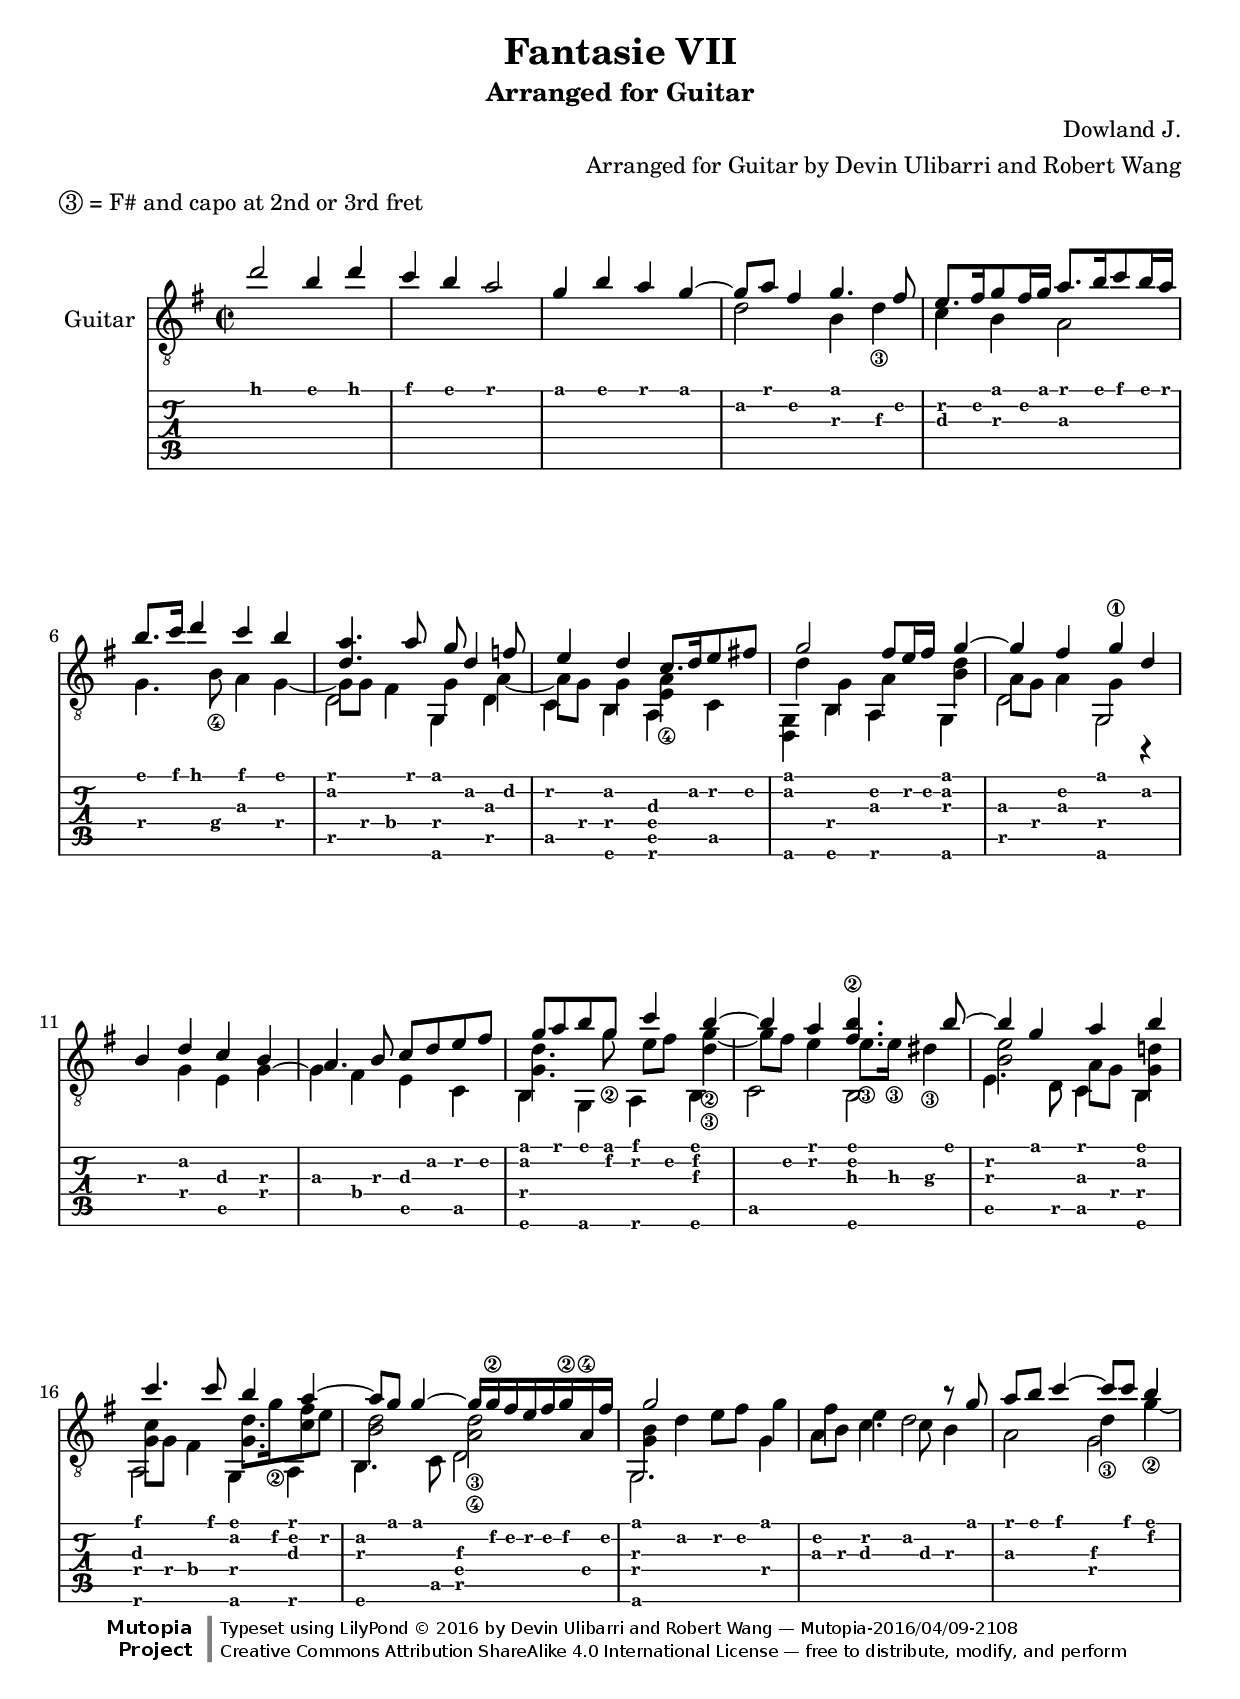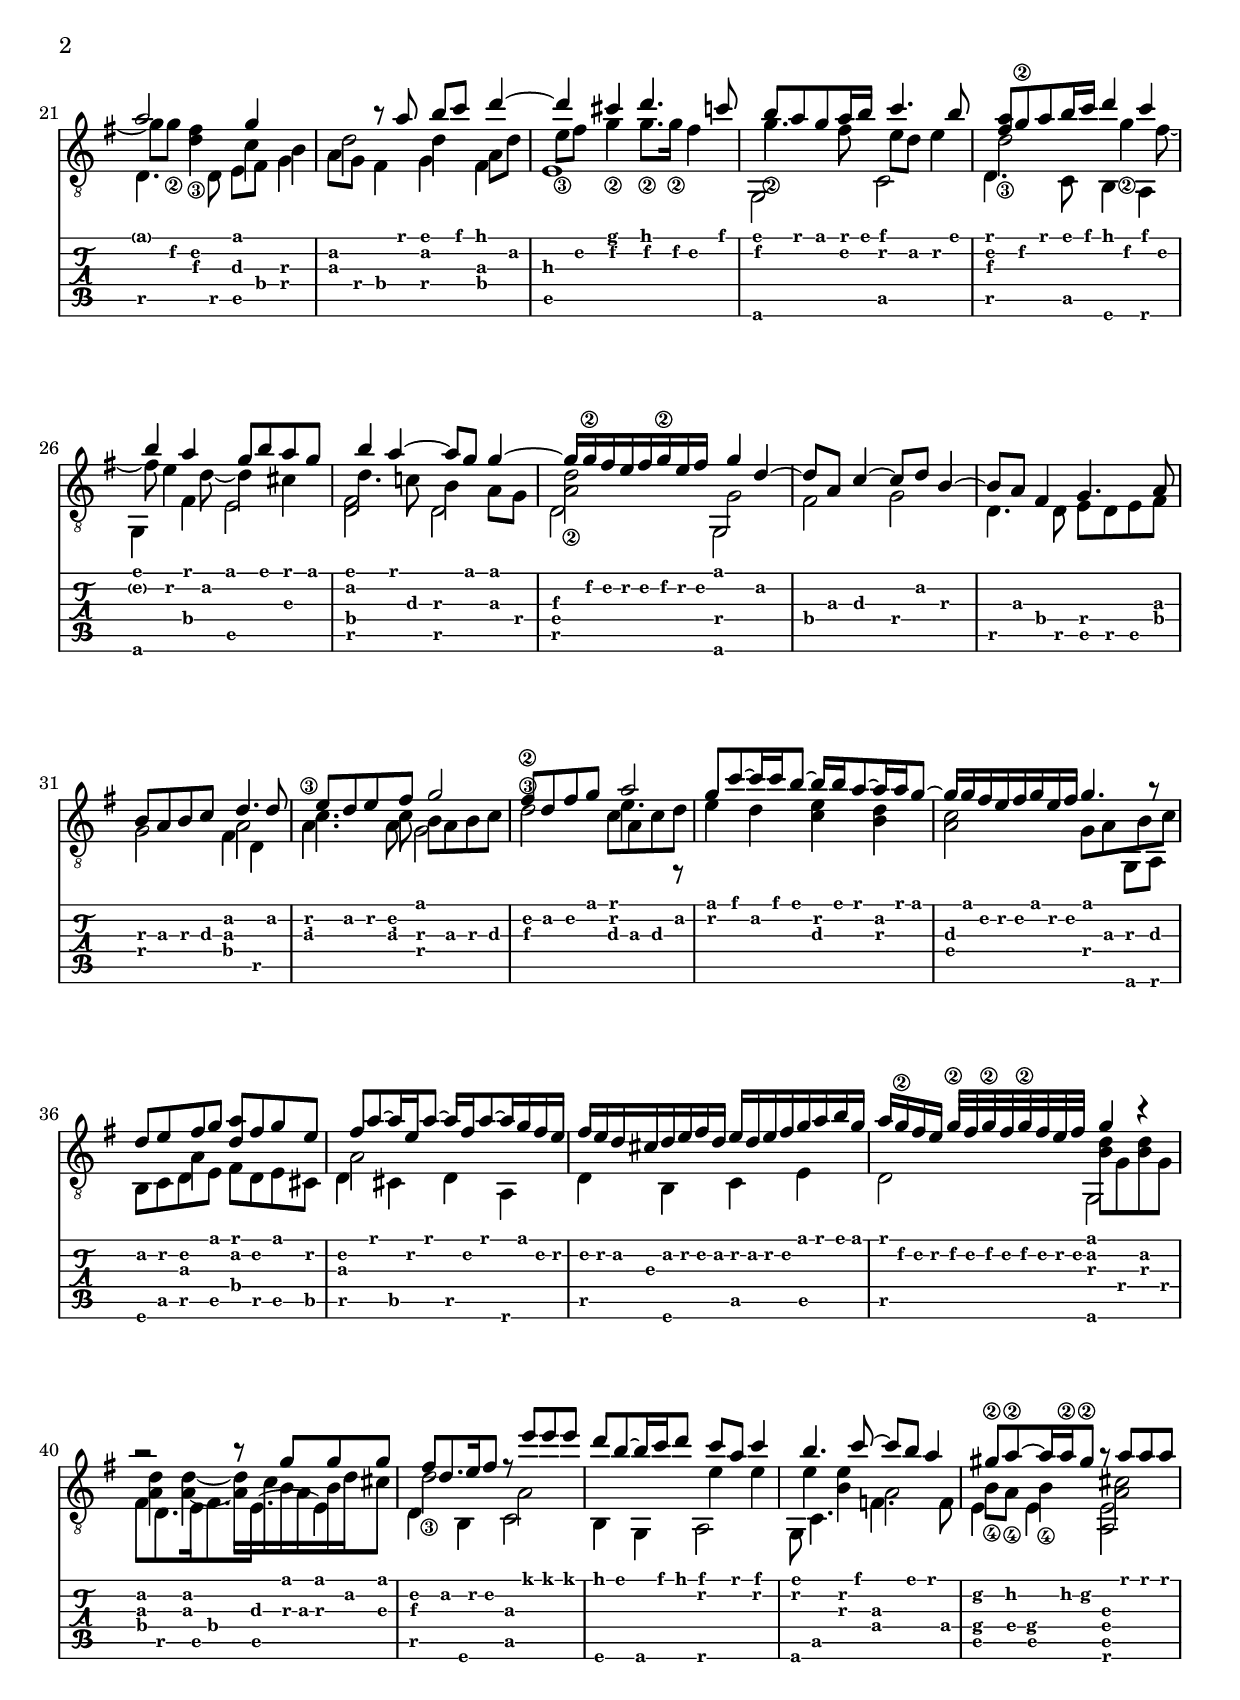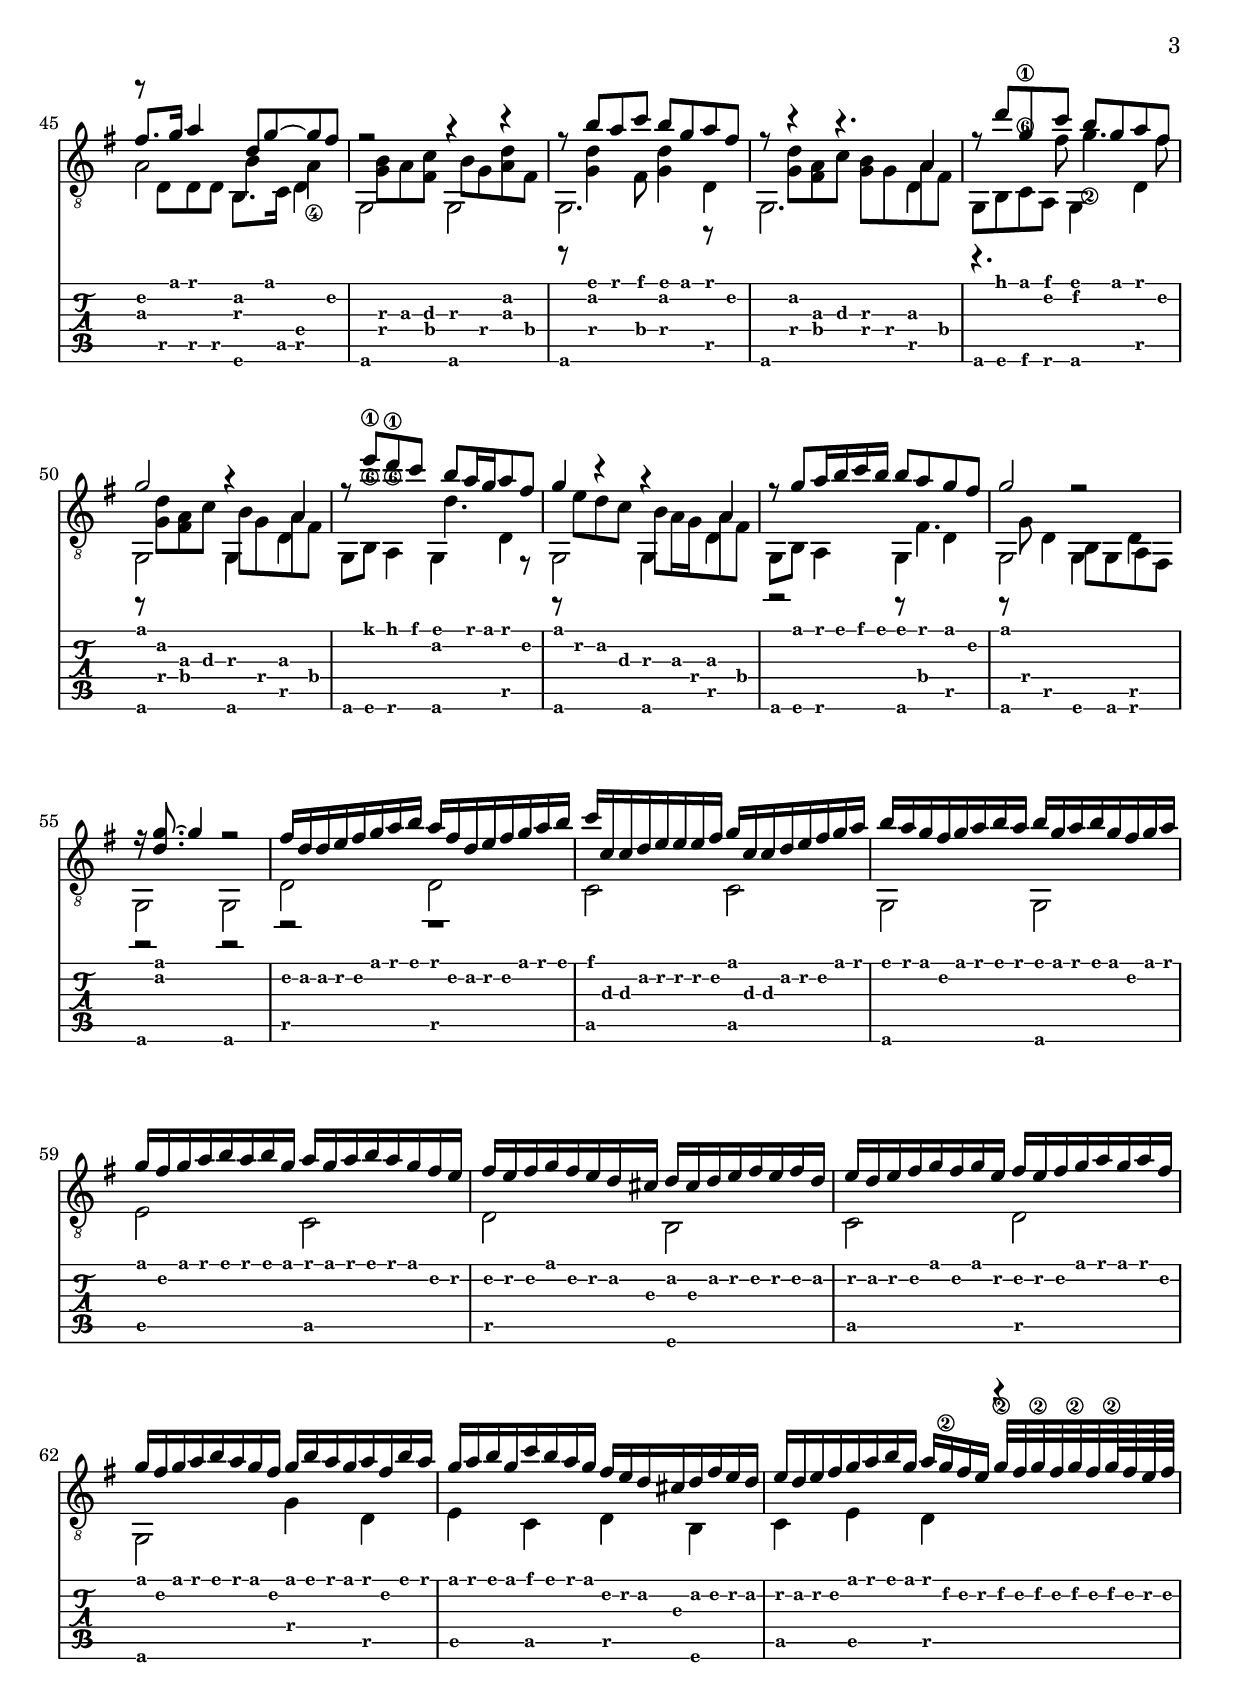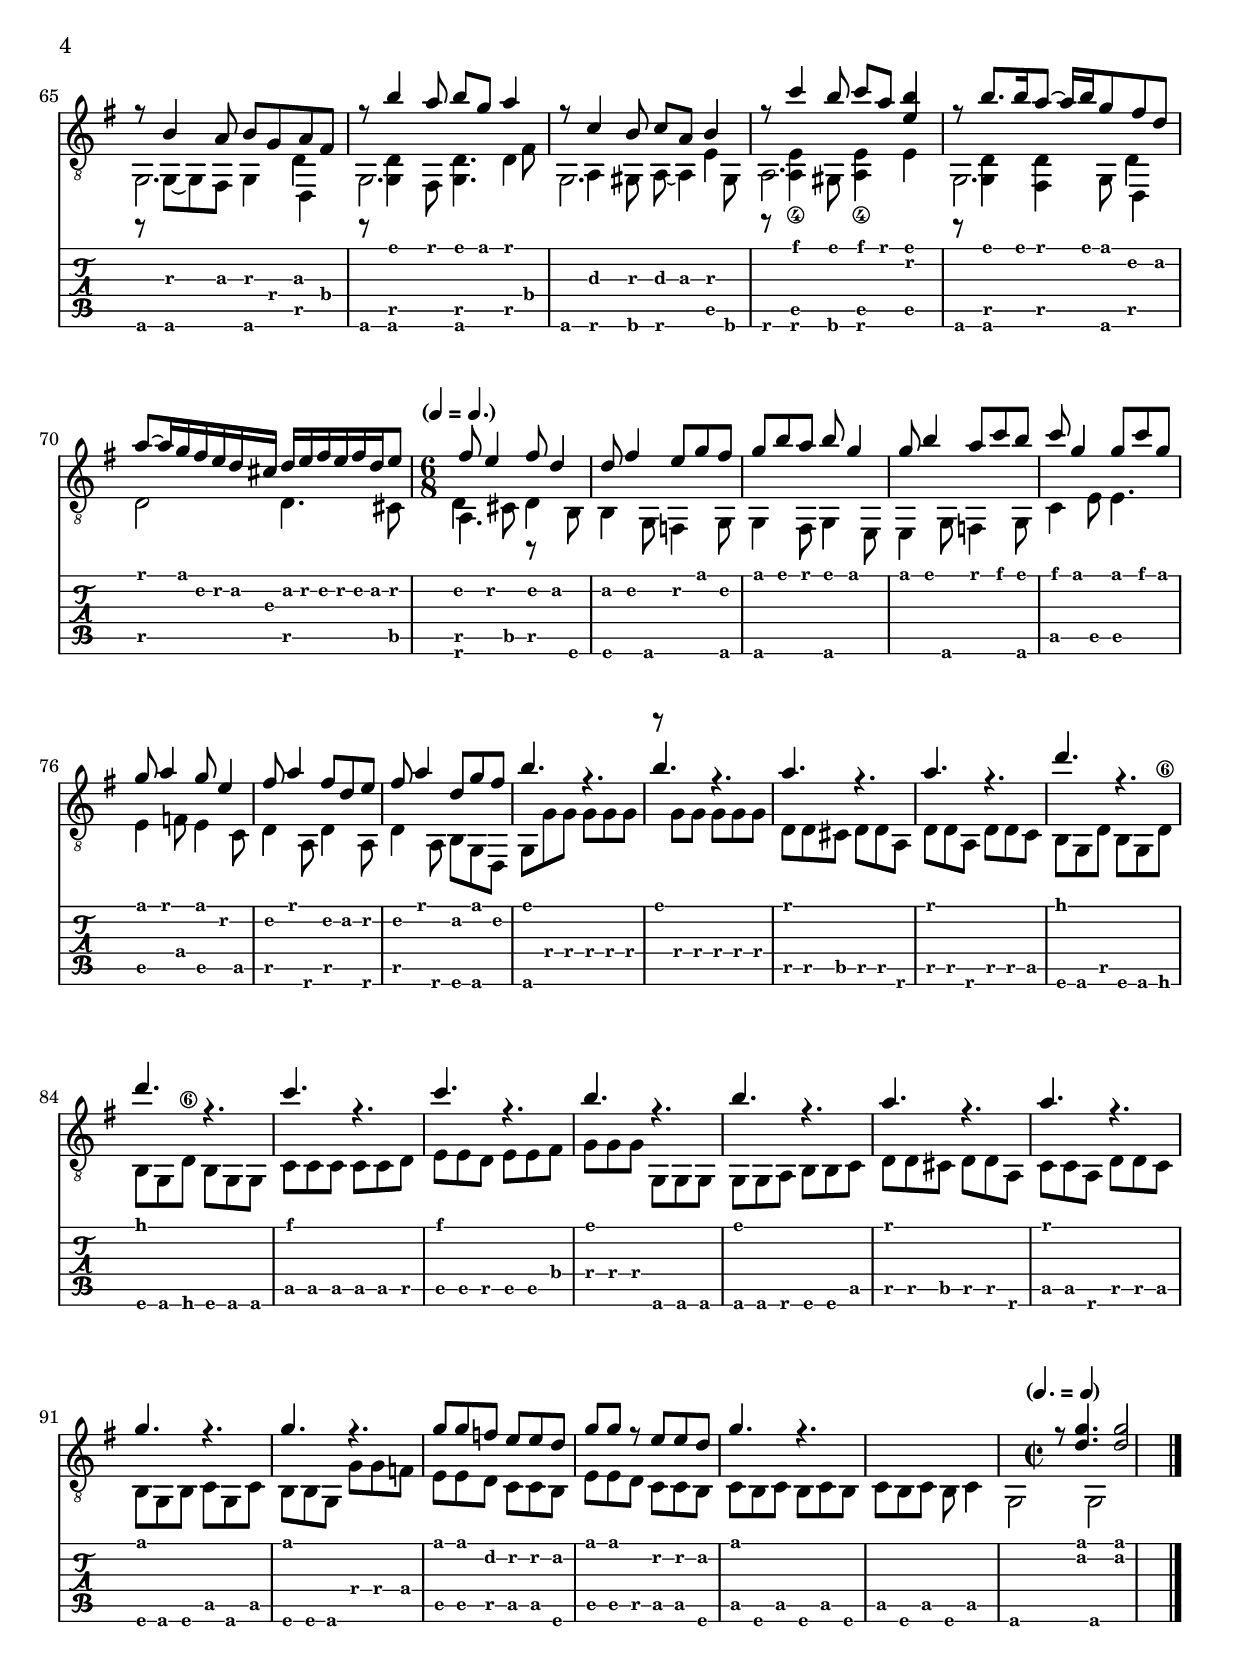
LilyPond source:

\version "2.18.2"

\header {
  title = "Fantasie VII"
  subtitle = "Arranged for Guitar"
  composer = "Dowland J."
  piece = \markup { \circle 3 = "F#" and capo at 2nd or 3rd fret } % tune g down 1/2 step to f#, then capo at 3rd fret
  arranger = "Arranged for Guitar by Devin Ulibarri and Robert Wang"
  opus = ""
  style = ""
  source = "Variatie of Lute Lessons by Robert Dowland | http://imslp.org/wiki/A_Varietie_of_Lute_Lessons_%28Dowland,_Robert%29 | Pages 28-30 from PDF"
  date = ""
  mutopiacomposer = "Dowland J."
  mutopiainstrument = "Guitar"
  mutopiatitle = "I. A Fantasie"
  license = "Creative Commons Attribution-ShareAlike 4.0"
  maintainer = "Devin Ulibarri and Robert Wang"
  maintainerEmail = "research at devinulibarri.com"

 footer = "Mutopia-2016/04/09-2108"
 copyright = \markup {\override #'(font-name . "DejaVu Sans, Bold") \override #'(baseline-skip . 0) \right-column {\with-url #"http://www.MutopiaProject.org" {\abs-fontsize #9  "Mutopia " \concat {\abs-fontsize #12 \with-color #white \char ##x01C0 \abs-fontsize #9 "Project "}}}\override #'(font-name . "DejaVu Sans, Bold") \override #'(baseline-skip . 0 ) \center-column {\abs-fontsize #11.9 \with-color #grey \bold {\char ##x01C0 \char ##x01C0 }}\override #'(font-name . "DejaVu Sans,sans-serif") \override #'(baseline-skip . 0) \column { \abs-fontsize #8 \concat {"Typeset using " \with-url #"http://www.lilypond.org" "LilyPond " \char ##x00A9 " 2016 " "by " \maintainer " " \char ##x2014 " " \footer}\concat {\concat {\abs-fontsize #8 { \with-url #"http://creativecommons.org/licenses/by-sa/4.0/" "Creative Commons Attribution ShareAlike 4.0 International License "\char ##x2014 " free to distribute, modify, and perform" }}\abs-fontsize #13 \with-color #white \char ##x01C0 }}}
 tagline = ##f
}

\paper {
  % add space between composer/opus markup and first staff
  markup-system-spacing #'padding = #3
  % add a little space between composer and opus
  markup-markup-spacing #'padding = #1.2
  top-margin = #8
  bottom-margin = #12
}

mbreak = {} % { \break }
global = {
  \time 2/2
  \key g \major
}

%% C with slash -------------------------------
cWithSlash = \markup {
  \combine \roman C \translate #'(0.6 . -0.4) \draw-line #'(0 . 2.0)
}
%% Span -----------------------------------
%% Syntax: \bbarre #"text" { notes } - text = any number of box
bbarre =
#(define-music-function (barre location str music) (string? ly:music?)
   (let ((elts (extract-named-music music '(NoteEvent EventChord))))
     (if (pair? elts)
         (let ((first-element (first elts))
               (last-element (last elts)))
           (set! (ly:music-property first-element 'articulations)
                 (cons (make-music 'TextSpanEvent 'span-direction -1)
                       (ly:music-property first-element 'articulations)))
           (set! (ly:music-property last-element 'articulations)
                 (cons (make-music 'TextSpanEvent 'span-direction 1)
                       (ly:music-property last-element 'articulations))))))
   #{
       \once \override TextSpanner.font-size = #-2
       \once \override TextSpanner.font-shape = #'upright
       \once \override TextSpanner.staff-padding = #3
       \once \override TextSpanner.style = #'line
       \once \override TextSpanner.to-barline = ##f
       \once \override TextSpanner.bound-details =
            #`((left
                (text . ,#{ \markup { \draw-line #'( 0 . -.5) } #})
                (Y . 0)
                (padding . 0.25)
                (attach-dir . -2))
               (right
                (text . ,#{ \markup { \cWithSlash #str } #})
                (Y . 0)
                (padding . 0.25)
                (attach-dir . 2)))
%% uncomment this line for make full barred
      % \once \override TextSpanner.bound-details.left.text = \markup{"B" #str}
      $music
   #})

#(define RH rightHandFinger)

upperVoice = \relative c'' {
  \voiceOne
  \slurDown
  \override TextSpanner.bound-details.left.stencil-align-dir-y = #CENTER
  \override TextSpanner.dash-fraction = #0.3
  \override TextSpanner.dash-period = #1
  d2 b4 d | c b a2 |
  g4 b a g~ | g8 a fis4 g4. fis8 |
  e8. fis16 g8 fis16 g a8. b16 c8 b16 a | b8. c16 d4 c4 b4 |
  <a d,>4. a8 g d4 f8 | e4 d c8. d16 e8 fis! |
  g2 fis8 e16 fis g4~ | g4 fis g-\1 d | 
  b d c b |  a4. b8 c d e fis | 
  g a b g c4 b4~ | b a <b fis-\2>4. b8~ |
  b4 g a b | c4. c8 b4 a~ | 
  a8 g g4~ g16 g-\2 fis e fis g-\2 a,-\4 fis' | g2 s2 | 
  s2 s4 r8 g8 | a b c4~ c8 c8 b4 | 
  a2 g4 s4 | s4 r8 a b c d4~ | 
  d4 cis d4. c8 | b a g a16 b c4. b8 | 
  <a fis>8 g-\2 a b16 c d4 c | b a g8 b a g | b4 a~ a8 g g4~| 
  g16 g-\2 fis e fis g-\2 e fis g4 d~ | d8 a c4~ c8 d b4~ | %measure 28; this is where the Faber version diverged by a half note's length
  b8 a fis4 g4. a8 | 
  b8 a b c | 
  d4. d8 e d e fis | g2 fis8-\2 d fis g | 
  a2 g8 c~ c16 c b8~ | b16 b a8~ a16 a g8~ g16 g fis e fis g e fis |
  g4. r8 d e fis g | <a d,>8 fis g e fis a~ a16 e a8~ | 
  a16 fis a8~ a16 g fis e fis e d cis d e fis d | e d e fis g a b g a g-\2 fis e g32-\2 fis g-\2 fis g-\2 fis e fis | 
  g4 r r2 | r8 g g g fis d8. e16 fis8 |  r e' e e d b~ b16 c d8 | 
  c a c4 b4. c8~ | c b a4 gis8-\2 a-\2~ a16 a-\2 gis8-\2 | 
  r8 a a a fis8. g16 a4 |
  d,8 g8~ g8 fis r2 | r4 r4 r8 b a c |
  b g a8 fis r8 |
  r4 r4. a,4 r8 d'8 g,-\1 c |
  b g a8 fis g2 | r4 a, r8 e''8-\1 d-\1 c | b a16 g a8 fis g4 r | 
  r a, r8 g' a16 b c b | b8 a g fis g2 |
  r r16 <g d>8.~ g4 | r2 fis16 d d e fis g a b |
  a fis d e fis g a b c c, c d e e e fis | g c, c d e fis g a b a g fis g a b a |
  b g a b g fis g a g fis g a b a b g | a g a b a g fis e fis e fis g fis e d cis |
  d cis d e fis e fis d e d e fis g fis g e | fis e fis g a g a fis g fis g a b a g fis |
  g b a g a fis b a g a b g c b a g | fis e d cis d fis e d e d e fis g a b g | 
  a g-\2 fis e g32-\2 fis g-\2 fis g-\2 fis g64-\2 fis e fis r8 b,4 a8 | b g a8 fis8 r8 b'4 a8 |
  b g a4 r8 c,4 b8 | c a b4 r8 c'4 b8 | 
  c a <b e,>4 r8 b8. b16 a8~ | a16 b g8 fis d a'~ a16 g fis e d cis |
  d e fis e fis d e8
  \time 6/8
  \tempo \markup {
    \concat {
      (
      \smaller \general-align #Y #DOWN \note #"4" #1
      " = "
      \smaller \general-align #Y #DOWN \note #"4." #1
      )
    }
  }
  fis8 e4 fis8 d4
  d8 fis4 e8 g fis g b a b g4 | g8 b4 a8 c b c g4 g8 c g | % was  g8 b4 a8 b g c g4 g8 c g |
  g a4 g8 e4 fis8 a4 fis8 d e | fis a4 d,8 g fis b4. r4. |
  b4. r4. a r | a r d r |
  d r c r | c r b r | 
  b r a r | a r g r | 
  g r g8 g f e e d | g g r e e d g4. r 
  \tempo \markup {
  }
  s1 
   \time 2/2
  \tempo \markup {
    \concat {
      (
      \smaller \general-align #Y #DOWN \note #"4." #1
      " = "
      \smaller \general-align #Y #DOWN \note #"4" #1
      )
    }
  }
  r8 <d g>4. <d g>2 \bar "|."
}


lowerVoice = \relative c {
  \voiceThree
  \slurDown
  \override TextSpanner.bound-details.left.stencil-align-dir-y = #CENTER
  \override TextSpanner.dash-fraction = #0.3
  \override TextSpanner.dash-period = #1
  \stemDown
  s1 |
  s1 |
  s1 |
  s1 |
  s1 |
  s1 | %measure 6
  d2 g,4 d' | %measure 7
  c4 b a c |
  <g d>4 b a g |
  d'2 g, |
  s4 g' e g~ | %measure 11
  g4 fis e c |
  b4 g a b |
  c2 b |
  e4. d8 c4 b |
  a2 g4 a |
  b4. c8 d2 | %measure 17
  g,2. g'4 | %measure 18
  a8 b c4. c8 b4 |
  a2 g |
  d4. d8 e8 fis g4 |
  a8 g fis4 g fis | %measure 22
  e1 |
  g,2 c2 |
  d4. c8 b4 a |
  g4 fis' e2 | %measure 26
  <d fis>2 d |
  d2 g,2 | %measure 28
  fis'2 g |
  d4. d8 e d e fis |
  g2 fis4 d | %measure 31
  a'4.-\3 a8 g2 |
  d'2-\3 c8 a c d |
  s1 |
  s2. g,,8 a |
  b8 c d e fis d e cis | %measure 36
  d4 cis d a |
  d4 b c e |
  d2 g, |
  fis'8 d8. e16 fis8. e8.~ e4 | %measure 40
  d4 b c2 |
  b4 g a2 |
  g8 c4. f4. f8 | %measure 43
  e4 e <a, e'>2 | %measure 44
  r8 d d d b8. c16 d4 |
  g,2 g2 |
  g2. d'4 |
  g,2. d'4 | %measure 47
  g,8 b c-\6 a g4 d' |
  g,2 g4 d' |
  g,8 b-\6 a4-\6 g d' |
  g,2 g4 d' |
  g,8 b a4 g d' | %measure 52
  g,2 g4 d' |
  g,2 g2 | 
  
  %measure 56
  
  
  
  %measure 60, where the 32nd notes begin
  d'2 d |
  c2 c | %measure 62
  g2 g |
  e'2 c |
  d2 b | %measure 65
  c2 d |
  g,2 g'4 d | %measure 67
  e4 c d b |
  c4 e d r | %Hard to read lute tab, I think this last one is rest
  g,2. d'4 | %measure 70
  g,2. d'4 |
  g,2. e'4 |
  a,2. e'4 |
  g,2. d'4 | %measure 74
  d2 d4. cis8 |
  d4 cis8 d4 b8 | %measure 76, where the 6/8 begins
  b4 g8 f4 g8 | %measure 77
  g4 fis8 g4 e8 |
  e4 g8 f4 g8 |
  c4 e8 e4. |
  e4 f8 e4 c8 |
  d4 a8 d4 a8 |
  d4 a8 b g d |  %measure 83
  g8 g' g g g g |
  r8 g g g g g |
  d8 d cis d d a |
  d8 d a d d c |
  b8 g d' b g d'-\6 |
  b8 g d'-\6 b g g | %measure 89
  c8 c c c c d |
  e8 e d e e fis |
  g8 g g g, g g |
  g8 g a b b c |
  d8 d cis d d a |
  c8 c a d d c | %measure 95
  b8 g b c g c |
  b8 b g g' g f |
  e8 e d c c b |
  e8 e d c c b |
  c8 b c b c b |
  c8 b c b c4 | %measure 101
  g2 g2 |
}

middleVoice = \relative c' {
  \voiceTwo
  \set stringNumberOrientations = #'(down)
  \set fingeringOrientations = #'(down)
  \override TextSpanner.bound-details.left.stencil-align-dir-y = #CENTER
  \override TextSpanner.font-size = #-5
  \override TextSpanner.dash-fraction = #0.3
  \override TextSpanner.dash-period = #1
  \slurUp
  s1 | s1 |
  s1 | d2 b4 d-\3 |
  c b a2 | g4. b8-\4 a4 g~ | %imitation begins
  g8 g fis4 g4 a~ |
  a8 g g4 <a-\4 e> s4 |
  d g, a <d b> |
  a8 g a4 g r |
  s1 |
  s1 |
  <d' g,>4. g8-\2 e fis <g-\2 d-\3>4~ |
  g8 fis e4 <e-\3 %{c-\4%}>8. e16-\3 dis4-\3 | %original tab from R. Dowland has a 'c' note on 4th string, but I cannot imagine this to be correct.
  <e b>2 a,8 g <d'! g,>4 |
  <c g>8 g fis4 <d' g,>8. g16-\2 <fis c>8 e |
  <d b>2 <d-\3 a-\4>2 |
  <b g>4 d e8 fis g4 |
  fis4 e d2 |
  s2 d4-\3 g-\2~ |
  g8 g-\2 <fis d-\3>4 c4 b4 |
  d2 d4 a8 d |
  e8-\3 fis g4-\2 g8.-\2 g16-\2 fis4 |
  g4.-\2 fis8 e d e4 |
  d2-\3 s8 g4-\2 fis8~ |
  fis8 e4 d8~ d4 cis |
  d4. c!8 b4 a8 g |
  <a-\2 d>2-\3 g2 |
  s2 | %measure 29; The Faber diverges here
  s1 | %measure 30
  s1 |
  a2 c4. c8 |
  b8 a b c s2 |
  e4. r8 |
  e4 d <e c>4 <d b>4 |
  <c a>2 g8 a b c | % c s4 a | %this section starts having problems...
  s4 a4 %{d2%} s2 | % I put the d in the top voice
  a2 s2 |
  s1 |
  s2 <d b>8 g, <d' b> g, | <d' a>4 <d a>4~ | %measure 40
  <d a>16 c b a b d cis8 | %this measure needs fixed
  d2-\3 a2 |
  s2 e'4 e e <e b> |
  a,2 b8-\4 a-\4 b4-\4 |
  <cis a>2 |
  a2 |
  b4 a-\4 s8 <b g> a <c fis,> |
  b8 g <a d> fis r <d' g,>4 fis,8 |
  <d' g,>4 r8 s4 <d g,>8 <a fis> c  |
  <b g>8 g a fis r4. fis'8 |
  g4.-\2 fis8 r <d g,> <a fis> c |
  b8 g a fis s2 |
  d'4. r8 r e d c |
  b a16 g a8 fis r2 |
  r8 fis4. r8 g d4 | % r g, a16 b c a |
  b8 g a fis r2 |
  r2 r2 %r8 g a16 b c d |
r1 %  b8 g a fis r16 b g a b c d e |
  s1 | %Notes in Upper: d16 g, g a b c d e fis d d e fis g a b | %measure 65
  s1 | %Notes in Upper: a fis d e fis g a b c c, c d e e e fis |
  s1 |
  s1 |
  s1 |
  s1 | 
  s1 |
s2 %  s1 |
%  s1 |
%  s1 |
r8 g~ g fis g 4 d | r8 <d' g,>4 fis,8  %r8 g,~ g fis r8 d'4. |
  <d' g,>4. fis8 |
  s8 a,4 gis8 a8~ a4 gis8 r8 <e' a,-\4>4 gis,8 |
  <e' a,-\4>4 s4 | r8 <d g,>4 <d fis,> g,8 d4 |
  s1 |a'4. r8 | %measure 71
  %incomplete from here
}

\score {
  <<
    \new Staff = "Guitar" \with {
      midiInstrument = #"acoustic guitar (nylon)"
      instrumentName = #"Guitar"
      \mergeDifferentlyDottedOn
      \mergeDifferentlyHeadedOn
%      \override StringNumber #'stencil = ##f
    } <<
      \global
      \clef "treble_8"

      \context Voice = "upperVoice" \upperVoice
      \context Voice = "middleVoice" \middleVoice
      \context Voice = "lowerVoice" \lowerVoice
      
    >>
%%{
    % tabs are not completely developed
    \new TabStaff = "Guitar tabs" \with {
      tablatureFormat = #fret-letter-tablature-format
      stringTunings = \stringTuning <g, c f a d' g'>
     % additionalBassStrings = \stringTuning <c, d, e, fis, g,>
      fretLabels = #'("a" "b" "r" "d" "e" "f" "g" "h" "i" "k")
    } <<
      \clef "tab"
      \global
      \context TabVoice = "upperVoice" \upperVoice
      \context TabVoice = "middleVoice" \middleVoice
      \context TabVoice = "lowerVoice" \lowerVoice
    >>
%}
  >>
  \layout {
      \context {
      \Score
    }
  }
  \midi {
    \context { \TabStaff \remove "Staff_performer" }
    \tempo 4 = 74
  }
}
